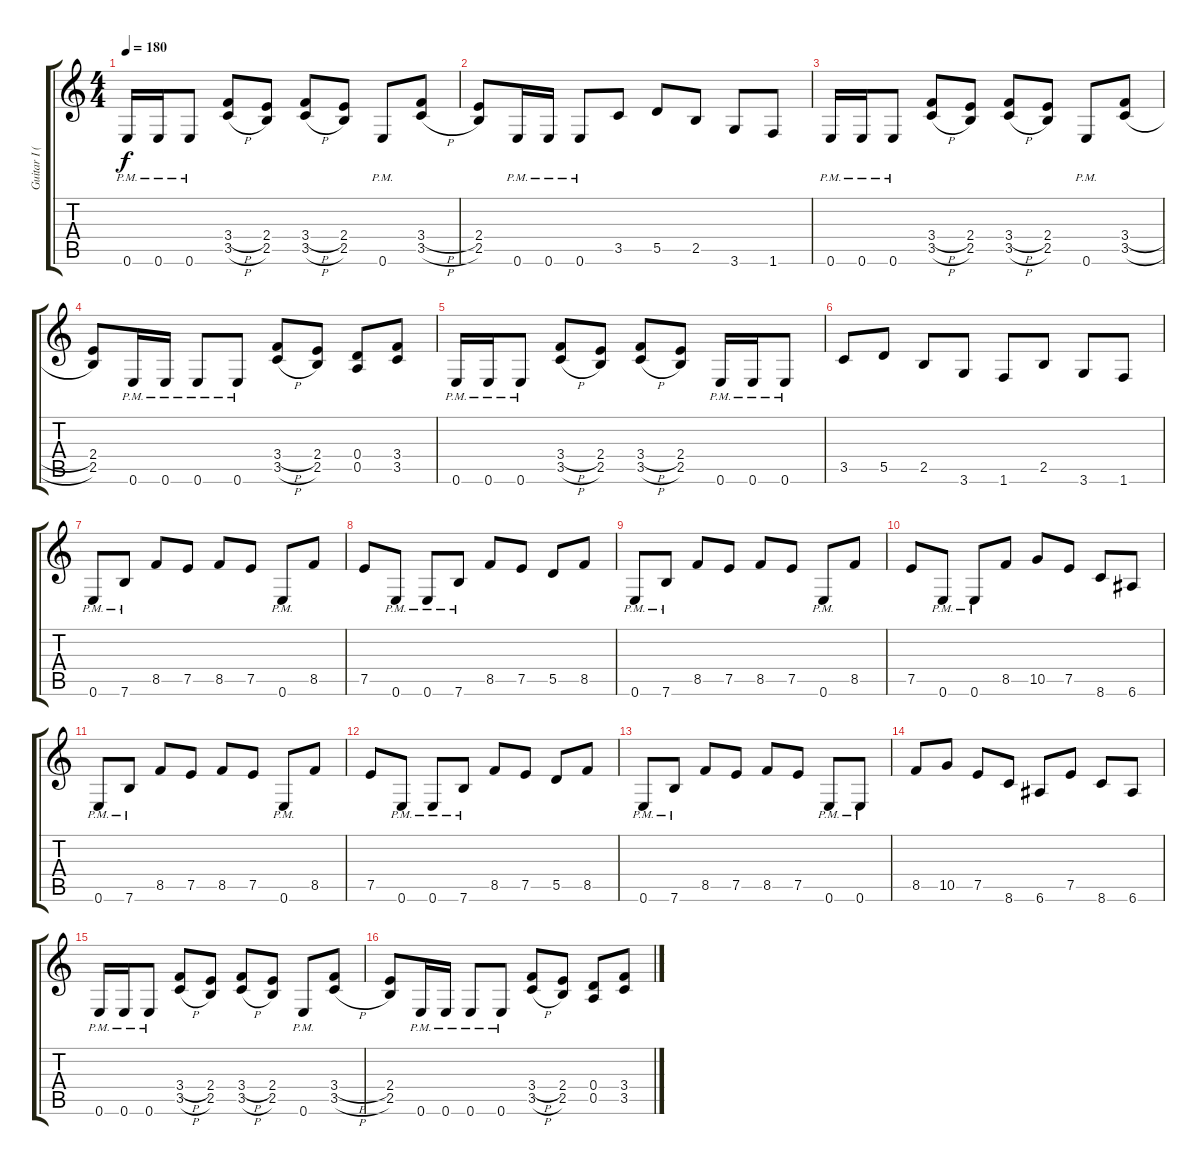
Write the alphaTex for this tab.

\track ("Guitar I (Standard Tuning)" "Guitar I (") {instrument distortionguitar}
\staff {score tabs}
\tuning (E4 B3 G3 D3 A2 E2) {hide}
\ts (4 4)
\tempo 180
\clef g2
\ks c
0.6{pm}.16{dy f} 0.6{pm}.16 0.6{pm}.8 (3.4{h} 3.5{h}).8 (2.4 2.5).8 (3.4{h} 3.5{h}).8 (2.4 2.5).8 0.6{pm}.8 (3.4{h} 3.5{h}).8 |
(2.4 2.5).8 0.6{pm}.16 0.6{pm}.16 0.6{pm}.8 3.5.8 5.5.8 2.5.8 3.6.8 1.6.8 |
0.6{pm}.16 0.6{pm}.16 0.6{pm}.8 (3.4{h} 3.5{h}).8 (2.4 2.5).8 (3.4{h} 3.5{h}).8 (2.4 2.5).8 0.6{pm}.8 (3.4{h} 3.5{h}).8 |
(2.4 2.5).8 0.6{pm}.16 0.6{pm}.16 0.6{pm}.8 0.6{pm}.8 (3.4{h} 3.5{h}).8 (2.4 2.5).8 (0.4 0.5).8 (3.4 3.5).8 |
0.6{pm}.16 0.6{pm}.16 0.6{pm}.8 (3.4{h} 3.5{h}).8 (2.4 2.5).8 (3.4{h} 3.5{h}).8 (2.4 2.5).8 0.6{pm}.16 0.6{pm}.16 0.6{pm}.8 |
3.5.8 5.5.8 2.5.8 3.6.8 1.6.8 2.5.8 3.6.8 1.6.8 |
0.6{pm}.8 7.6{pm}.8 8.5.8 7.5.8 8.5.8 7.5.8 0.6{pm}.8 8.5.8 |
7.5.8 0.6{pm}.8 0.6{pm}.8 7.6{pm}.8 8.5.8 7.5.8 5.5.8 8.5.8 |
0.6{pm}.8 7.6{pm}.8 8.5.8 7.5.8 8.5.8 7.5.8 0.6{pm}.8 8.5.8 |
7.5.8 0.6{pm}.8 0.6{pm}.8 8.5.8 10.5.8 7.5.8 8.6.8 6.6.8 |
0.6{pm}.8 7.6{pm}.8 8.5.8 7.5.8 8.5.8 7.5.8 0.6{pm}.8 8.5.8 |
7.5.8 0.6{pm}.8 0.6{pm}.8 7.6{pm}.8 8.5.8 7.5.8 5.5.8 8.5.8 |
0.6{pm}.8 7.6{pm}.8 8.5.8 7.5.8 8.5.8 7.5.8 0.6{pm}.8 0.6{pm}.8 |
8.5.8 10.5.8 7.5.8 8.6.8 6.6.8 7.5.8 8.6.8 6.6.8 |
0.6{pm}.16 0.6{pm}.16 0.6{pm}.8 (3.4{h} 3.5{h}).8 (2.4 2.5).8 (3.4{h} 3.5{h}).8 (2.4 2.5).8 0.6{pm}.8 (3.4{h} 3.5{h}).8 |
(2.4 2.5).8 0.6{pm}.16 0.6{pm}.16 0.6{pm}.8 0.6{pm}.8 (3.4{h} 3.5{h}).8 (2.4 2.5).8 (0.4 0.5).8 (3.4 3.5).8
